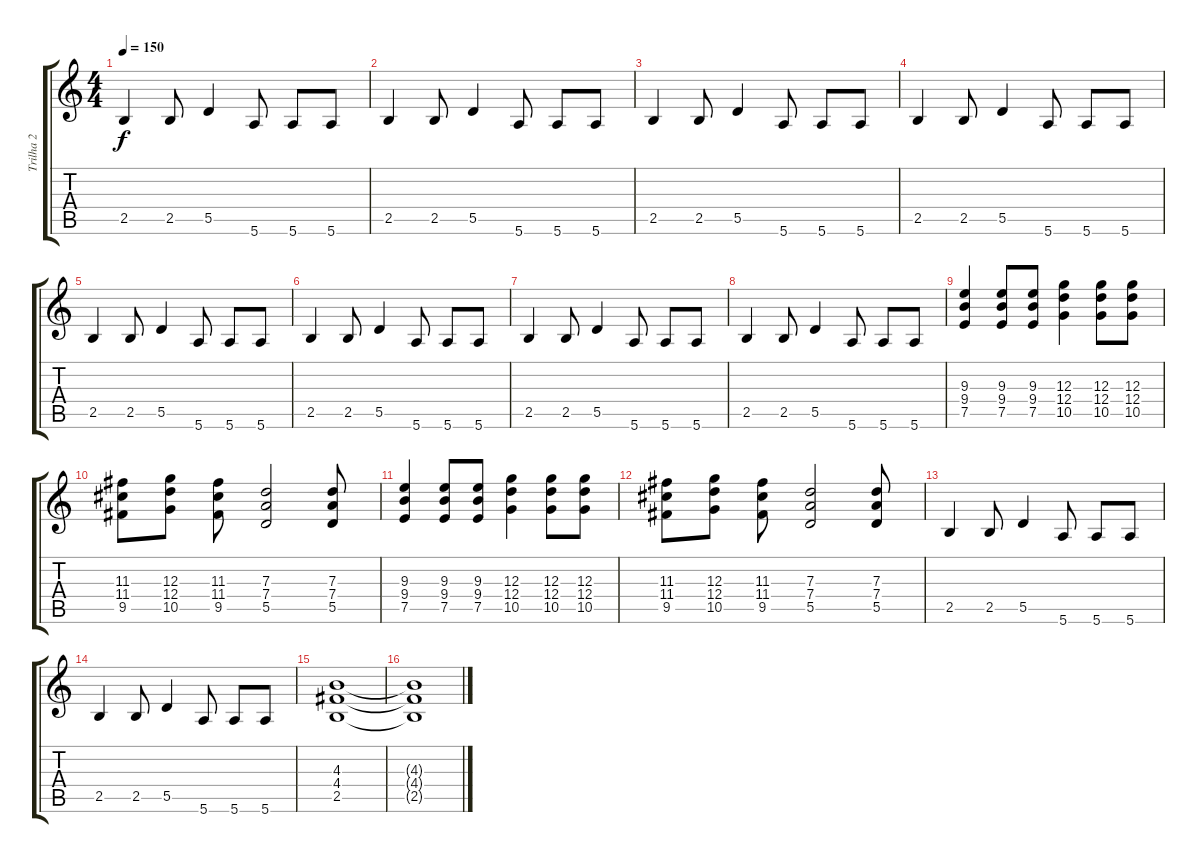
\track ("Trilha 2" "Trilha 2") {instrument distortionguitar}
\staff {score tabs}
\tuning (E4 B3 G3 D3 A2 E2) {hide}
\ts (4 4)
\tempo 150
\clef g2
\ks c
2.5.4{dy f} 2.5.8 5.5.4 5.6.8 5.6.8 5.6.8 |
2.5.4 2.5.8 5.5.4 5.6.8 5.6.8 5.6.8 |
2.5.4 2.5.8 5.5.4 5.6.8 5.6.8 5.6.8 |
2.5.4 2.5.8 5.5.4 5.6.8 5.6.8 5.6.8 |
2.5.4 2.5.8 5.5.4 5.6.8 5.6.8 5.6.8 |
2.5.4 2.5.8 5.5.4 5.6.8 5.6.8 5.6.8 |
2.5.4 2.5.8 5.5.4 5.6.8 5.6.8 5.6.8 |
2.5.4 2.5.8 5.5.4 5.6.8 5.6.8 5.6.8 |
(9.3 9.4 7.5).4 (9.3 9.4 7.5).8 (9.3 9.4 7.5).8 (12.3 12.4 10.5).4 (12.3 12.4 10.5).8 (12.3 12.4 10.5).8 |
(11.3 11.4 9.5).8 (12.3 12.4 10.5).8 (11.3 11.4 9.5).8 (7.3 7.4 5.5).2 (7.3 7.4 5.5).8 |
(9.3 9.4 7.5).4 (9.3 9.4 7.5).8 (9.3 9.4 7.5).8 (12.3 12.4 10.5).4 (12.3 12.4 10.5).8 (12.3 12.4 10.5).8 |
(11.3 11.4 9.5).8 (12.3 12.4 10.5).8 (11.3 11.4 9.5).8 (7.3 7.4 5.5).2 (7.3 7.4 5.5).8 |
2.5.4 2.5.8 5.5.4 5.6.8 5.6.8 5.6.8 |
2.5.4 2.5.8 5.5.4 5.6.8 5.6.8 5.6.8 |
(4.3 4.4 2.5).1 |
(4.3{t} 4.4{t} 2.5{t}).1
